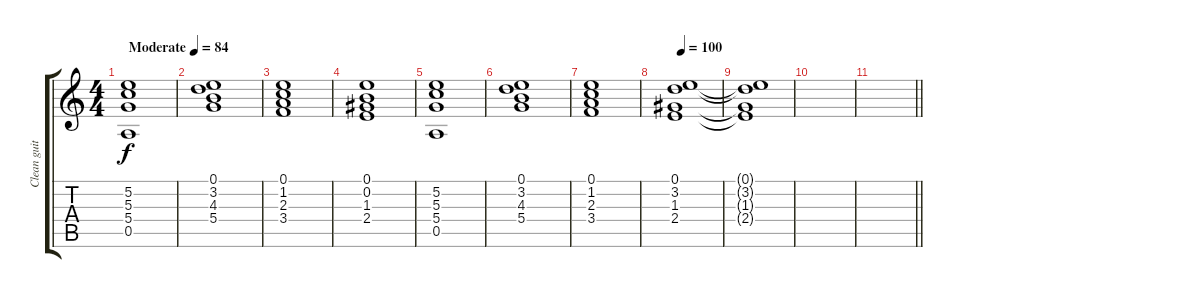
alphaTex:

\track ("Clean guitar" "Clean guit") {instrument electricguitarjazz}
\staff {score tabs}
\tuning (E4 B3 G3 D3 A2 E2) {hide}
\ts (4 4)
\tempo (84 "Moderate")
\clef g2
\ks c
(5.2 5.3 5.4 0.5).1{dy f instrument electricguitarjazz} |
(0.1 3.2 4.3 5.4).1 |
(0.1 1.2 2.3 3.4).1 |
(0.1 0.2 1.3 2.4).1 |
(5.2 5.3 5.4 0.5).1 |
(0.1 3.2 4.3 5.4).1 |
(0.1 1.2 2.3 3.4).1 |
\tempo 100
(0.1 3.2 1.3 2.4).1 |
(0.1{t} 3.2{t} 1.3{t} 2.4{t}).1 |
|
\barLineRight lightlight
